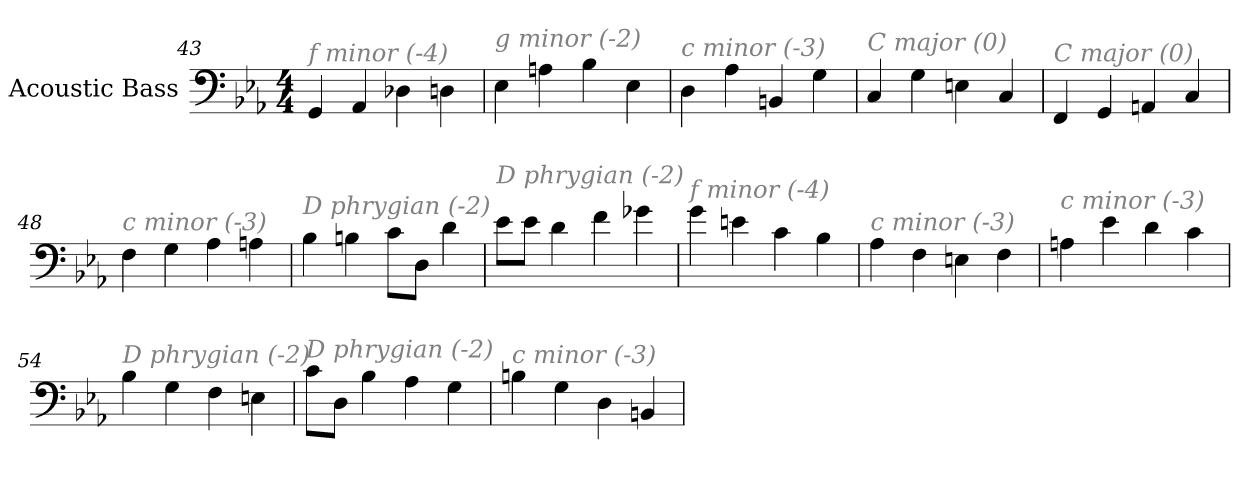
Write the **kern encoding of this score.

**kern
*part1
*staff1
*I"Acoustic Bass
*clefF4
*ITrd7c12
*k[b-e-a-]
*E-:
*M4/4
=43
!LO:TX:i:color=#808080:t=f minor (-4)
4GGG
4AAA-
4DD-X
4DDn
=44
!LO:TX:i:color=#808080:t=g minor (-2)
4EE-
4AAn
4BB-
4EE-
=45
!LO:TX:i:color=#808080:t=c minor (-3)
4DD
4AA-
4BBBn
4GG
=46
!LO:TX:i:color=#808080:t=C major (0)
4CC
4GG
4EEn
4CC
=47
!LO:TX:i:color=#808080:t=C major (0)
4FFF
4GGG
4AAAn
4CC
=48
!LO:TX:i:color=#808080:t=c minor (-3)
4FF
4GG
4AA-
4AAn
=49
!LO:TX:i:color=#808080:t=D phrygian (-2)
4BB-
4BBn
8CL
8DDJ
4D
=50
!LO:TX:i:color=#808080:t=D phrygian (-2)
8E-L
8E-J
4D
4F
4G-X
=51
!LO:TX:i:color=#808080:t=f minor (-4)
4G
4En
4C
4BB-
=52
!LO:TX:i:color=#808080:t=c minor (-3)
4AA-
4FF
4EEn
4FF
=53
!LO:TX:i:color=#808080:t=c minor (-3)
4AAn
4E-
4D
4C
=54
!LO:TX:i:color=#808080:t=D phrygian (-2)
4BB-
4GG
4FF
4EEn
=55
!LO:TX:i:color=#808080:t=D phrygian (-2)
8CL
8DDJ
4BB-
4AA-
4GG
=56
!LO:TX:i:color=#808080:t=c minor (-3)
4BBn
4GG
4DD
4BBBn
=
*-
